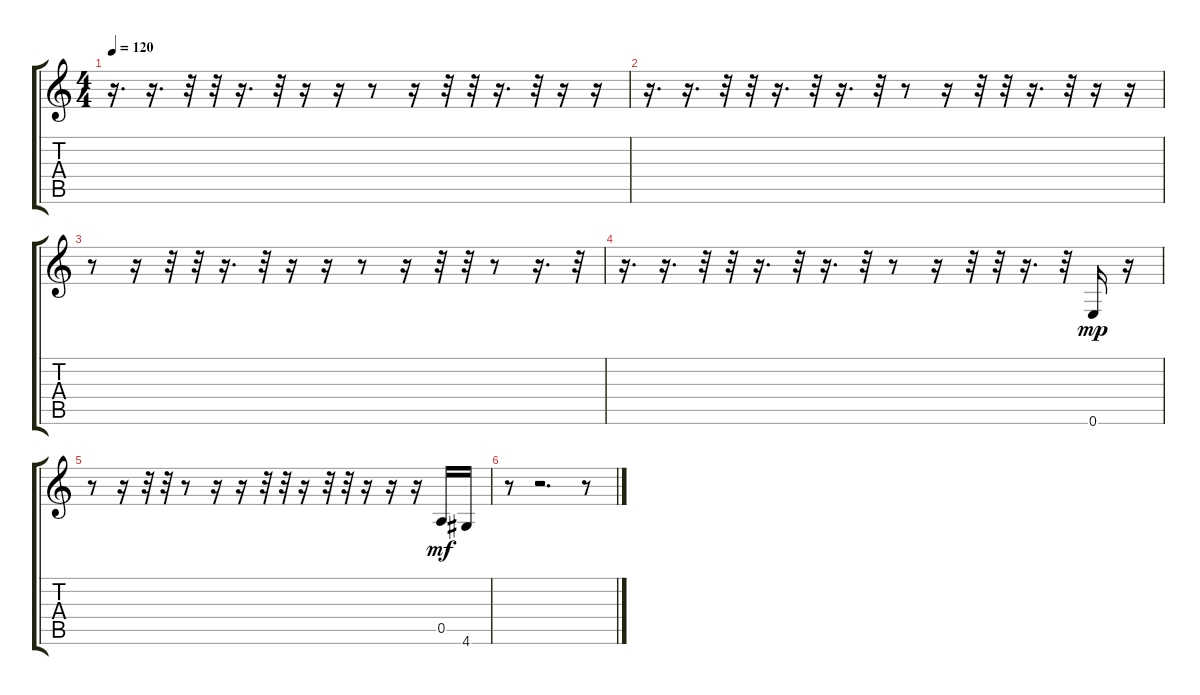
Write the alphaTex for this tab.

\track "" {instrument electricbassfinger}
\staff {score tabs}
\tuning (E4 B3 G3 D3 A2 E2) {hide}
\ts (4 4)
\tempo 120
\clef g2
\ks c
r.16{d dy mf} r.16{d} r.32 r.32 r.16{d} r.32 r.16 r.16 r.8 r.16 r.32 r.32 r.16{d} r.32 r.16 r.16 |
r.16{d} r.16{d} r.32 r.32 r.16{d} r.32 r.16{d} r.32 r.8 r.16 r.32 r.32 r.16{d} r.32 r.16 r.16 |
r.8 r.16 r.32 r.32 r.16{d} r.32 r.16 r.16 r.8 r.16 r.32 r.32 r.8 r.16{d} r.32 |
r.16{d} r.16{d} r.32 r.32 r.16{d} r.32 r.16{d} r.32 r.8 r.16 r.32 r.32 r.16{d} r.32 0.6.16{dy mp} r.16 |
r.8 r.16 r.32 r.32 r.8 r.16 r.16 r.32 r.32 r.16 r.32 r.32 r.16 r.16 r.16 0.5.16{dy mf} 4.6.16 |
r.8 r.2{d} r.8
